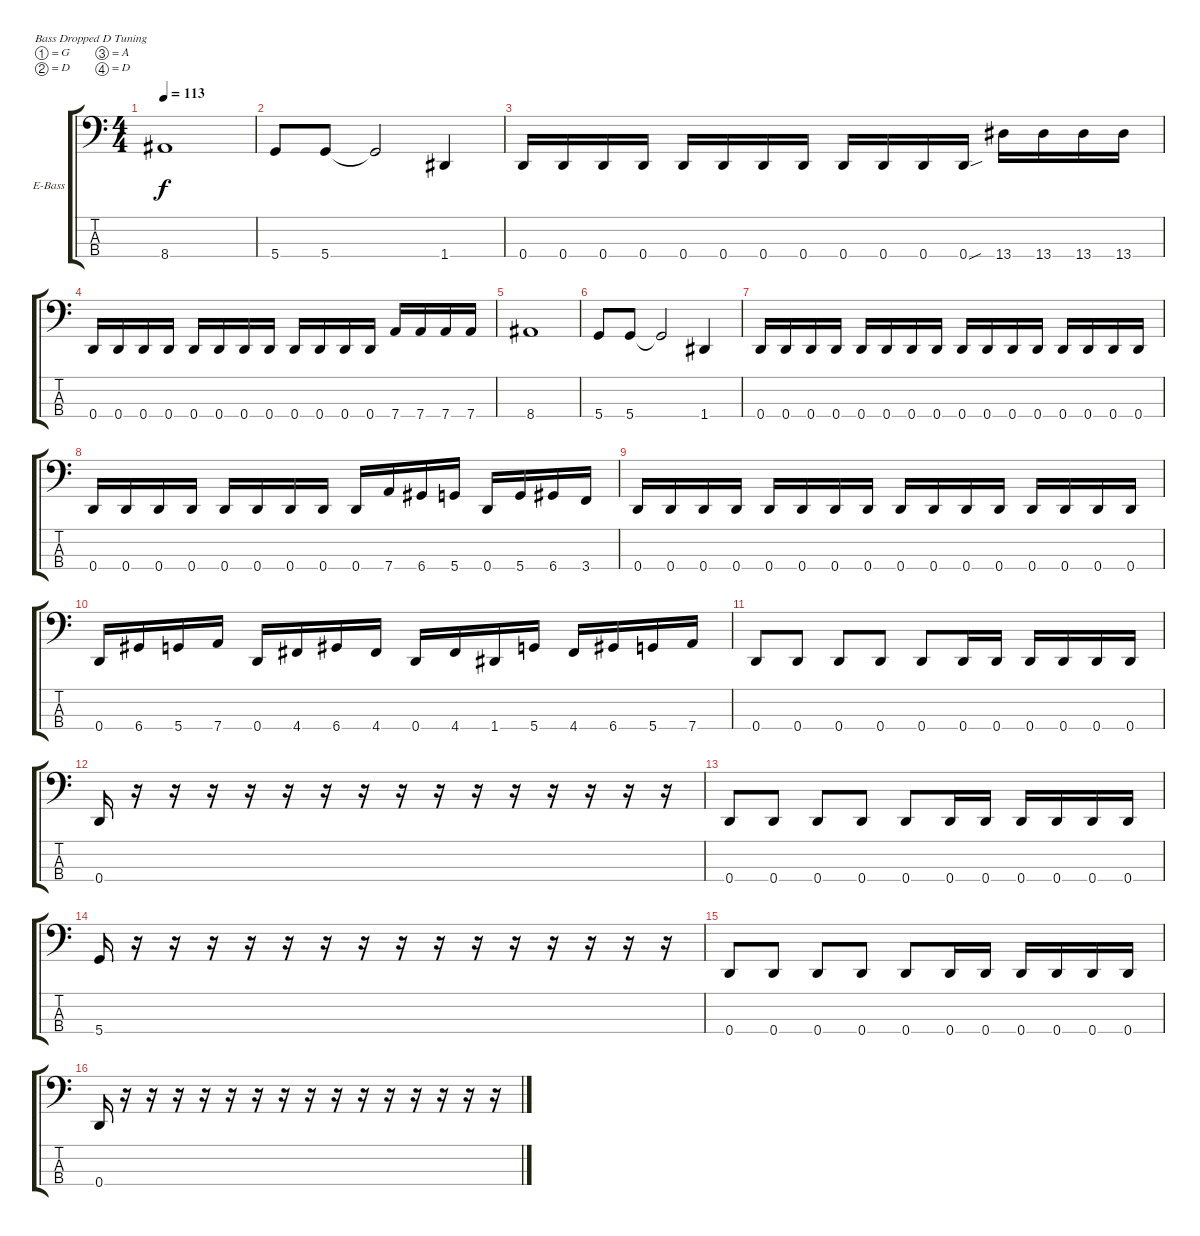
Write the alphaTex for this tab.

\bracketExtendMode groupsimilarinstruments
\firstSystemTrackNameOrientation horizontal
\otherSystemsTrackNameOrientation horizontal
\track ("Bass" "E-Bass") {instrument electricbassfinger}
\staff {score tabs}
\tuning (G2 D2 A1 D1)
\ts (4 4)
\tempo 113
\clef f4
\ks c
8.4.1{dy f} |
5.4.8 5.4.8 5.4{t}.2 1.4.4 |
0.4.16 0.4.16 0.4.16 0.4.16 0.4.16 0.4.16 0.4.16 0.4.16 0.4.16 0.4.16 0.4.16 0.4{sou}.16 13.4.16 13.4.16 13.4.16 13.4.16 |
0.4.16 0.4.16 0.4.16 0.4.16 0.4.16 0.4.16 0.4.16 0.4.16 0.4.16 0.4.16 0.4.16 0.4.16 7.4.16 7.4.16 7.4.16 7.4.16 |
8.4.1 |
5.4.8 5.4.8 5.4{t}.2 1.4.4 |
0.4.16 0.4.16 0.4.16 0.4.16 0.4.16 0.4.16 0.4.16 0.4.16 0.4.16 0.4.16 0.4.16 0.4.16 0.4.16 0.4.16 0.4.16 0.4.16 |
0.4.16 0.4.16 0.4.16 0.4.16 0.4.16 0.4.16 0.4.16 0.4.16 0.4.16 7.4.16 6.4.16 5.4.16 0.4.16 5.4.16 6.4.16 3.4.16 |
0.4.16 0.4.16 0.4.16 0.4.16 0.4.16 0.4.16 0.4.16 0.4.16 0.4.16 0.4.16 0.4.16 0.4.16 0.4.16 0.4.16 0.4.16 0.4.16 |
0.4.16 6.4.16 5.4.16 7.4.16 0.4.16 4.4.16 6.4.16 4.4.16 0.4.16 4.4.16 1.4.16 5.4.16 4.4.16 6.4.16 5.4.16 7.4.16 |
0.4.8 0.4.8 0.4.8 0.4.8 0.4.8 0.4.16 0.4.16 0.4.16 0.4.16 0.4.16 0.4.16 |
0.4.16 r.16 r.16 r.16 r.16 r.16 r.16 r.16 r.16 r.16 r.16 r.16 r.16 r.16 r.16 r.16 |
0.4.8 0.4.8 0.4.8 0.4.8 0.4.8 0.4.16 0.4.16 0.4.16 0.4.16 0.4.16 0.4.16 |
5.4.16 r.16 r.16 r.16 r.16 r.16 r.16 r.16 r.16 r.16 r.16 r.16 r.16 r.16 r.16 r.16 |
0.4.8 0.4.8 0.4.8 0.4.8 0.4.8 0.4.16 0.4.16 0.4.16 0.4.16 0.4.16 0.4.16 |
0.4.16 r.16 r.16 r.16 r.16 r.16 r.16 r.16 r.16 r.16 r.16 r.16 r.16 r.16 r.16 r.16
